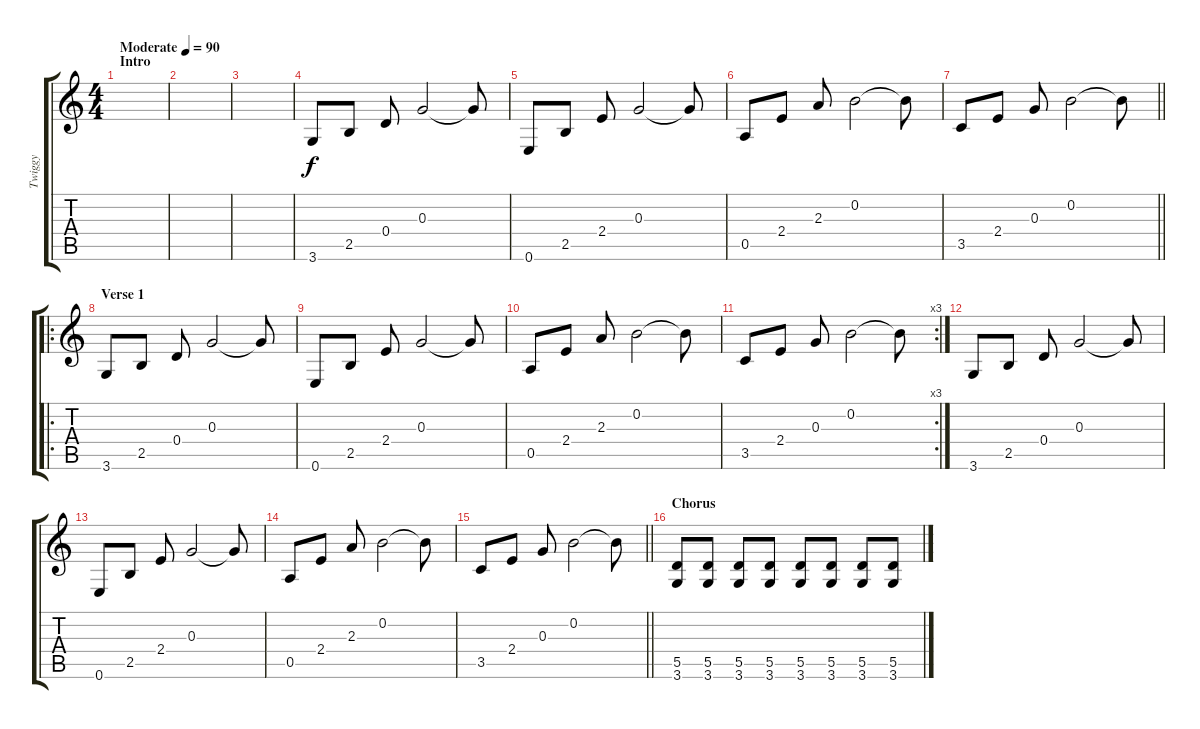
\track ("Twiggy " "Twiggy ") {instrument acousticguitarsteel}
\staff {score tabs}
\tuning (E4 B3 G3 D3 A2 E2) {hide}
\ts (4 4)
\section ("" "Intro")
\tempo (90 "Moderate")
\clef g2
\ks c
|
|
|
3.6.8 2.5.8 0.4.8 0.3.2 0.3{t}.8 |
0.6.8 2.5.8 2.4.8 0.3.2 0.3{t}.8 |
0.5.8 2.4.8 2.3.8 0.2.2 0.2{t}.8 |
\barLineRight lightlight
3.5.8 2.4.8 0.3.8 0.2.2 0.2{t}.8 |
\ro
\section ("" "Verse 1")
3.6.8 2.5.8 0.4.8 0.3.2 0.3{t}.8 |
0.6.8 2.5.8 2.4.8 0.3.2 0.3{t}.8 |
0.5.8 2.4.8 2.3.8 0.2.2 0.2{t}.8 |
\rc 3
3.5.8 2.4.8 0.3.8 0.2.2 0.2{t}.8 |
3.6.8 2.5.8 0.4.8 0.3.2 0.3{t}.8 |
0.6.8 2.5.8 2.4.8 0.3.2 0.3{t}.8 |
0.5.8 2.4.8 2.3.8 0.2.2 0.2{t}.8 |
\barLineRight lightlight
3.5.8 2.4.8 0.3.8 0.2.2 0.2{t}.8 |
\section ("" "Chorus")
(5.5 3.6).8{instrument distortionguitar} (5.5 3.6).8 (5.5 3.6).8 (5.5 3.6).8 (5.5 3.6).8 (5.5 3.6).8 (5.5 3.6).8 (5.5 3.6).8
